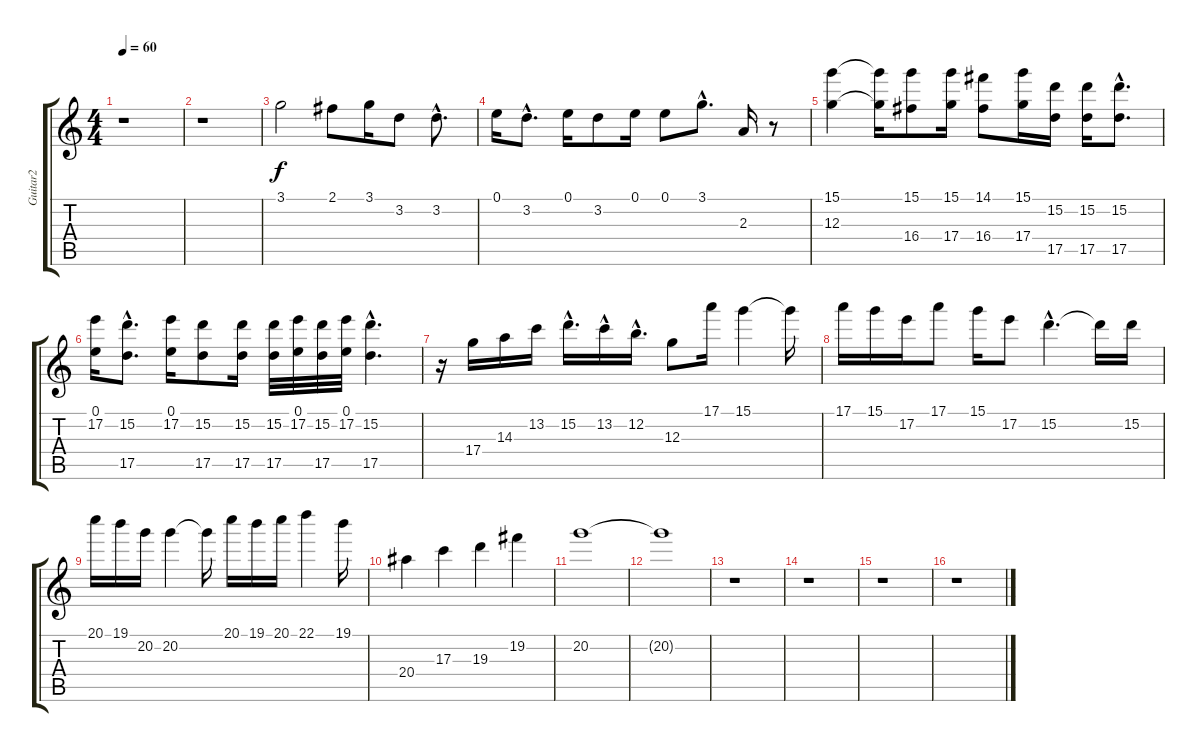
\track ("Guitar2" "Guitar2") {instrument distortionguitar}
\staff {score tabs}
\tuning (E4 B3 G3 D3 A2 E2) {hide}
\ts (4 4)
\tempo 60
\clef g2
\ks c
r.1{dy f} |
r.1 |
3.1.2 2.1.8 3.1.16 3.2.8 3.2{hac}.8{d} |
0.1.16 3.2{hac}.8{d} 0.1.16 3.2.8 0.1.16 0.1.8 3.1{hac}.8{d} 2.3.16 r.8 |
(15.1 12.3).4 (15.1{t} 12.3{t}).16 (15.1 16.4).8 (15.1 17.4).16 (14.1 16.4).8 (15.1 17.4).16 (15.2 17.5).16 (15.2 17.5).16 (15.2{hac} 17.5{hac}).8{d} |
(0.1 17.2).16 (15.2{hac} 17.5{hac}).8{d} (0.1 17.2).16 (15.2 17.5).8 (15.2 17.5).16 (15.2 17.5).32 (0.1 17.2).32 (15.2 17.5).32 (0.1 17.2).32 (15.2{hac} 17.5{hac}).4{d} |
r.16 17.4.16 14.3.16 13.2.16 15.2{hac}.16{d} 13.2{hac}.16 12.2{hac}.16{d} 12.3.8 17.1.16 15.1.4 15.1{t}.16 |
17.1.16 15.1.16 17.2.16 17.1.8 15.1.16 17.2.8 15.2{hac}.4{d} 15.2{t}.16 15.2.16 |
20.1.16 19.1.16 20.2.16 20.2.4 20.2{t}.16 20.1.16 19.1.16 20.1.16 22.1.4 19.1.16 |
20.4.4 17.3.4 19.3.4 19.2.4 |
20.2.1 |
20.2{t}.1 |
r.1 |
r.1 |
r.1 |
r.1
